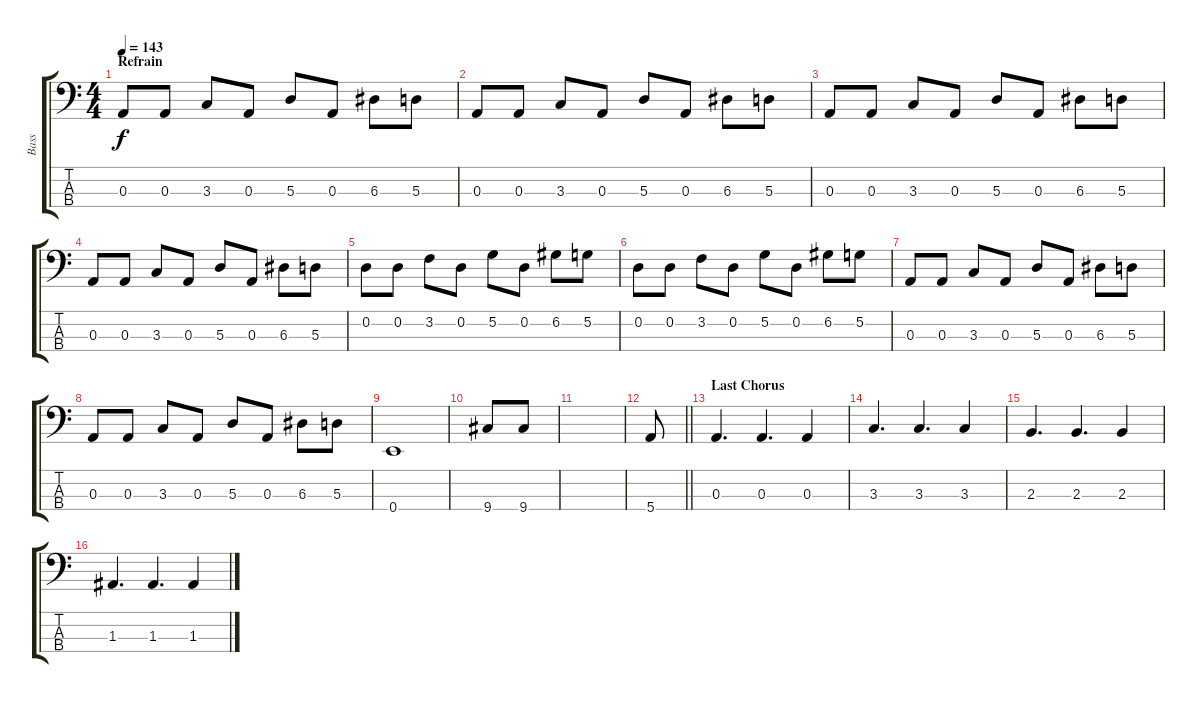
\track ("Bass" "Bass") {instrument electricbassfinger}
\staff {score tabs}
\tuning (G2 D2 A1 E1) {hide}
\ts (4 4)
\section ("" "Refrain")
\tempo 143
\clef f4
\ks c
0.3.8{dy f} 0.3.8 3.3.8 0.3.8 5.3.8 0.3.8 6.3.8 5.3.8 |
0.3.8 0.3.8 3.3.8 0.3.8 5.3.8 0.3.8 6.3.8 5.3.8 |
0.3.8 0.3.8 3.3.8 0.3.8 5.3.8 0.3.8 6.3.8 5.3.8 |
0.3.8 0.3.8 3.3.8 0.3.8 5.3.8 0.3.8 6.3.8 5.3.8 |
0.2.8 0.2.8 3.2.8 0.2.8 5.2.8 0.2.8 6.2.8 5.2.8 |
0.2.8 0.2.8 3.2.8 0.2.8 5.2.8 0.2.8 6.2.8 5.2.8 |
0.3.8 0.3.8 3.3.8 0.3.8 5.3.8 0.3.8 6.3.8 5.3.8 |
0.3.8 0.3.8 3.3.8 0.3.8 5.3.8 0.3.8 6.3.8 5.3.8 |
0.4.1 |
9.4.8 9.4.8 |
|
\barLineRight lightlight
5.4.8 |
\section ("" "Last Chorus")
0.3.4{d} 0.3.4{d} 0.3.4 |
3.3.4{d} 3.3.4{d} 3.3.4 |
2.3.4{d} 2.3.4{d} 2.3.4 |
1.3.4{d} 1.3.4{d} 1.3.4
